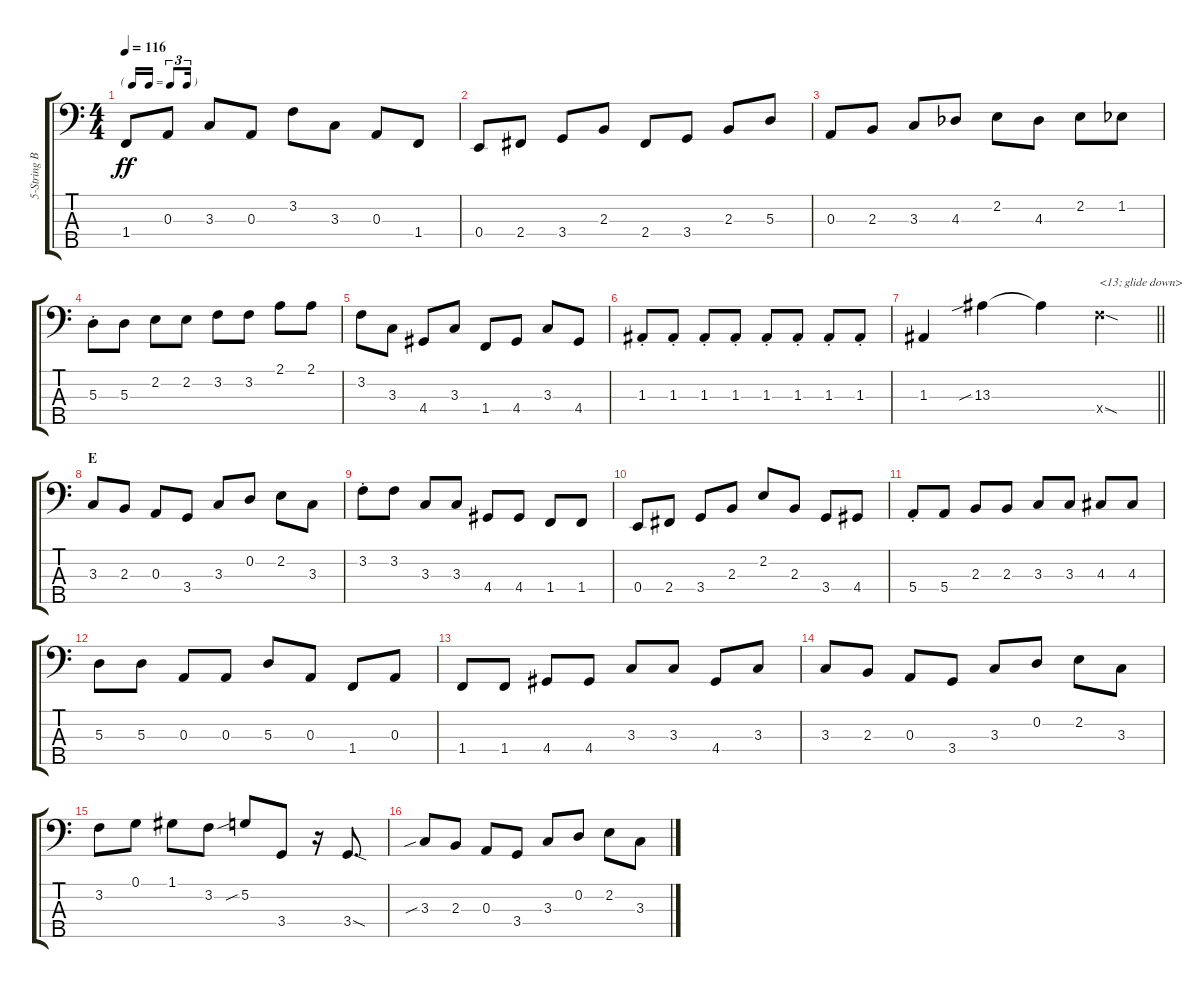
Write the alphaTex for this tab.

\track ("5-String Bass" "5-String B") {instrument electricbasspick}
\staff {score tabs}
\tuning (G2 D2 A1 E1 B0) {hide}
\ts (4 4)
\tf triplet16th
\tempo 116
\clef f4
\ks c
1.4.8{dy ff} 0.3.8 3.3.8 0.3.8 3.2.8 3.3.8 0.3.8 1.4.8 |
0.4.8 2.4.8 3.4.8 2.3.8 2.4.8 3.4.8 2.3.8 5.3.8 |
0.3.8 2.3.8 3.3.8 4.3{acc b}.8 2.2.8 4.3{acc b}.8 2.2.8 1.2{acc b}.8 |
5.3{st}.8 5.3.8 2.2.8 2.2.8 3.2.8 3.2.8 2.1.8 2.1.8 |
3.2.8 3.3.8 4.4.8 3.3.8 1.4.8 4.4.8 3.3.8 4.4.8 |
1.3{st}.8 1.3{st}.8 1.3{st}.8 1.3{st}.8 1.3{st}.8 1.3{st}.8 1.3{st}.8 1.3{st}.8 |
\barLineRight lightlight
1.3.4 13.3{sib}.4 13.3{t}.4 13.4{sod x}.4{txt "<13; glide down>"} |
\section ("" "E")
3.3.8 2.3.8 0.3.8 3.4.8 3.3.8 0.2.8 2.2.8 3.3.8 |
3.2{st}.8 3.2.8 3.3.8 3.3.8 4.4.8 4.4.8 1.4.8 1.4.8 |
0.4.8 2.4.8 3.4.8 2.3.8 2.2.8 2.3.8 3.4.8 4.4.8 |
5.4{st}.8 5.4.8 2.3.8 2.3.8 3.3.8 3.3.8 4.3.8 4.3.8 |
5.3.8 5.3.8 0.3.8 0.3.8 5.3.8 0.3.8 1.4.8 0.3.8 |
1.4.8 1.4.8 4.4.8 4.4.8 3.3.8 3.3.8 4.4.8 3.3.8 |
3.3.8 2.3.8 0.3.8 3.4.8 3.3.8 0.2.8 2.2.8 3.3.8 |
3.2.8 0.1.8 1.1.8 3.2.8 5.2{sib}.8 3.4.8 r.16 3.4{sod}.8{d} |
3.3{sib}.8 2.3.8 0.3.8 3.4.8 3.3.8 0.2.8 2.2.8 3.3.8
